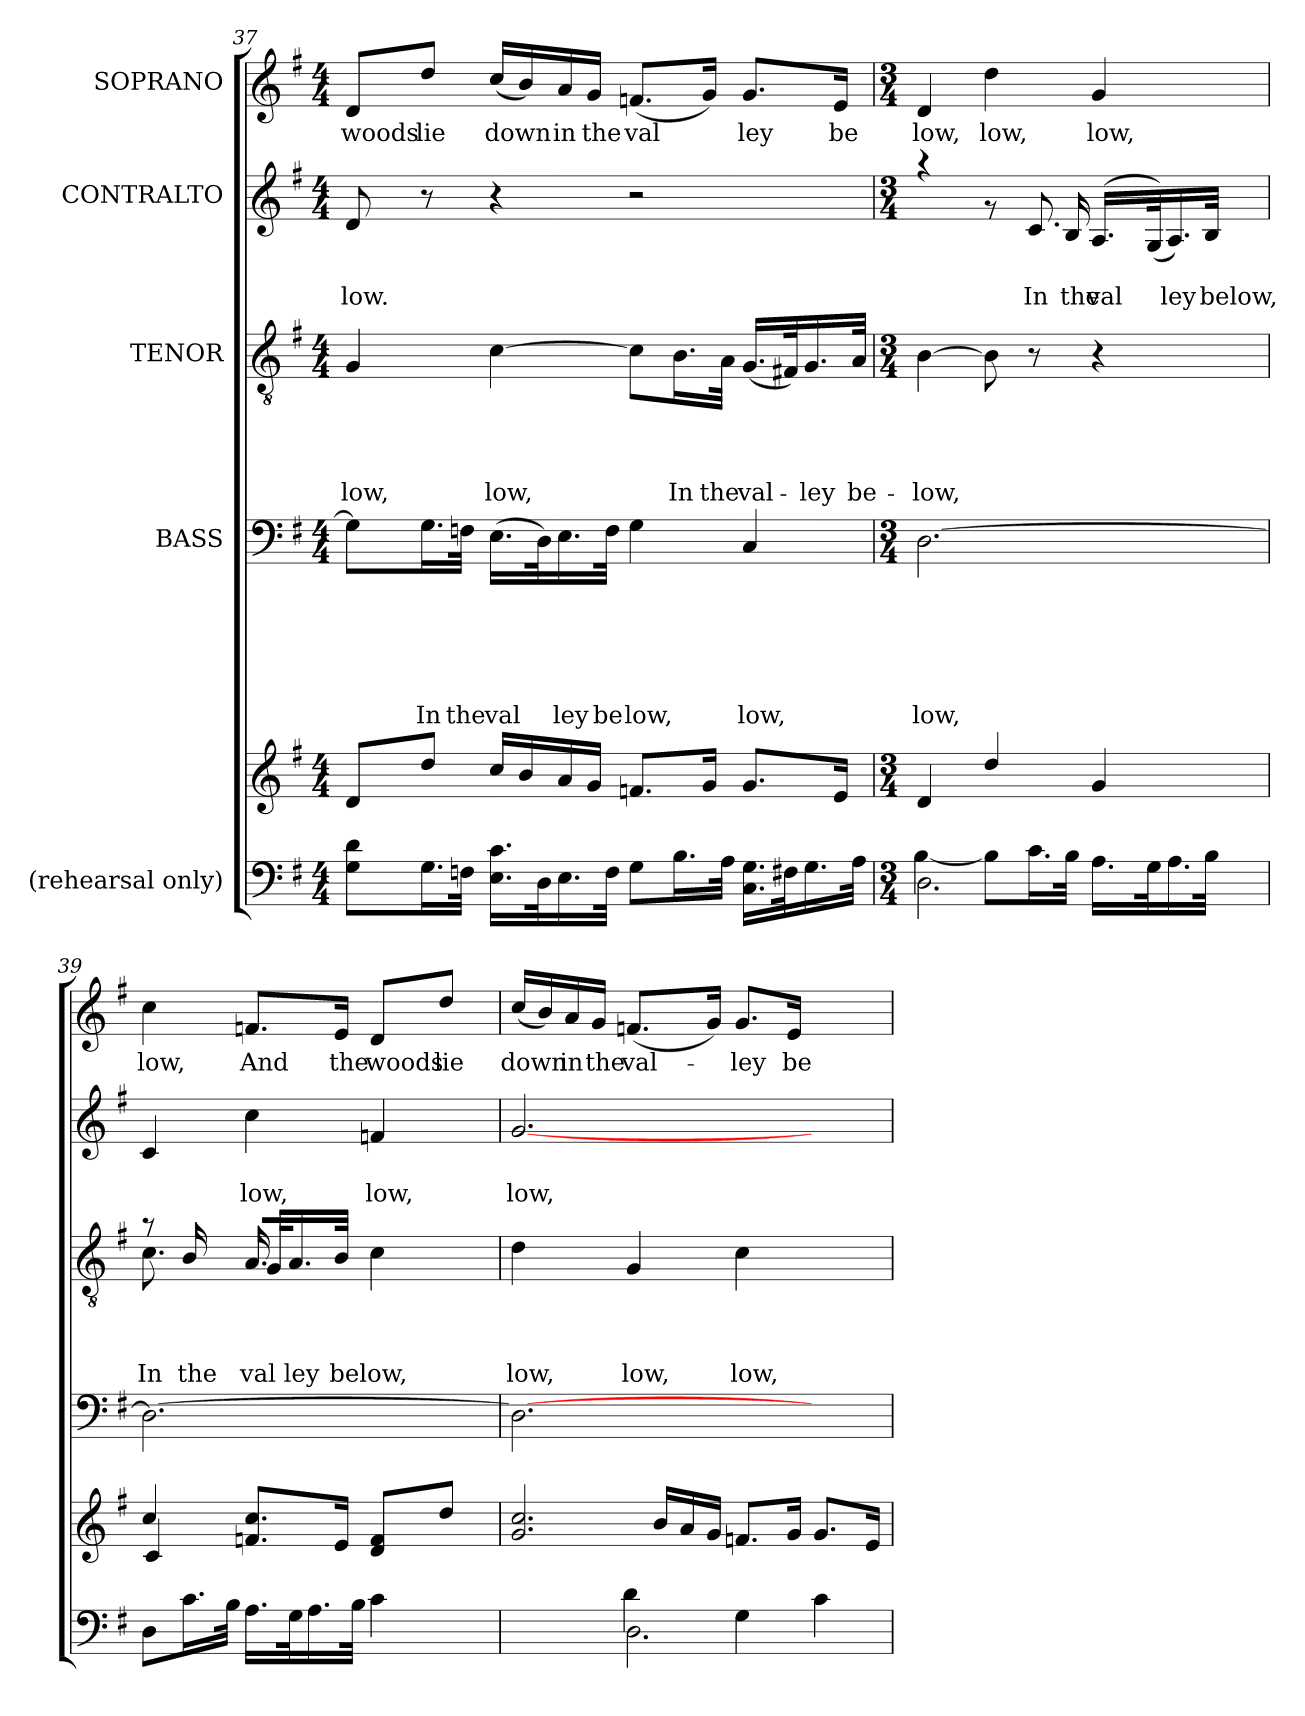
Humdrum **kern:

**kern	**kern	**kern	**text	**text	**text	**text	**text	**text	**kern	**text	**text	**text	**text	**kern	**text	**text	**kern	**text
*part5	*part5	*part4	*part4	*part4	*part4	*part4	*part4	*part4	*part3	*part3	*part3	*part3	*part3	*part2	*part2	*part2	*part1	*part1
*staff6	*staff5	*staff4	*staff4	*staff4	*staff4	*staff4	*staff4	*staff4	*staff3	*staff3	*staff3	*staff3	*staff3	*staff2	*staff2	*staff2	*staff1	*staff1
*I"(rehearsal only)	*	*I"BASS	*	*	*	*	*	*	*I"TENOR	*	*	*	*	*I"CONTRALTO	*	*	*I"SOPRANO	*
*clefF4	*clefG2	*clefF4	*	*	*	*	*	*	*clefGv2	*	*	*	*	*clefG2	*	*	*clefG2	*
*k[f#]	*k[f#]	*k[f#]	*	*	*	*	*	*	*k[f#]	*	*	*	*	*k[f#]	*	*	*k[f#]	*
*G:	*G:	*G:	*	*	*	*	*	*	*G:	*	*	*	*	*G:	*	*	*G:	*
*M4/4	*M4/4	*M4/4	*	*	*	*	*	*	*M4/4	*	*	*	*	*M4/4	*	*	*M4/4	*
=37	=37	=37	=37	=37	=37	=37	=37	=37	=37	=37	=37	=37	=37	=37	=37	=37	=37	=37
!	!	!	!	!	!	!	!	!	!	!	!	!	!LO:LY:b	!	!	!LO:LY:b	!	!LO:LY:b
8G\ 8d\L	8d/L	8G\L]	.	.	.	.	.	.	4G/	.	.	.	low,	8d/	.	low.	8d/L	woods
!	!	!	!	!	!	!	!	!LO:LY:b	!	!	!	!	!	!	!	!	!	!LO:LY:b
16.G\L	8dd/J	16.G\L	.	.	.	.	.	In	.	.	.	.	.	8r	.	.	8dd/J	lie
!	!	!	!	!	!	!	!	!LO:LY:b	!	!	!	!	!	!	!	!	!	!
32Fn\JJk	.	32Fn\JJk	.	.	.	.	.	the	.	.	.	.	.	.	.	.	.	.
!	!	!	!	!	!	!	!	!LO:LY:b	!	!	!	!	!LO:LY:b	!	!	!	!	!LO:LY:b
16.E\ 16.c\LL	16cc/LL	(>16.E\LL	.	.	.	.	.	val	[>4c\	.	.	.	low,	4r	.	.	(<16cc/LL	down
.	16b/	.	.	.	.	.	.	.	.	.	.	.	.	.	.	.	16b/)	.
32D\k	.	32D\k)	.	.	.	.	.	.	.	.	.	.	.	.	.	.	.	.
!	!	!	!	!	!	!	!	!LO:LY:b	!	!	!	!	!	!	!	!	!	!LO:LY:b
16.E\	16a/	16.E\	.	.	.	.	.	ley	.	.	.	.	.	.	.	.	16a/	in
!	!	!	!	!	!	!	!	!	!	!	!	!	!	!	!	!	!	!LO:LY:b
.	16g/JJ	.	.	.	.	.	.	.	.	.	.	.	.	.	.	.	16g/JJ	the
!	!	!	!	!	!	!	!	!LO:LY:b	!	!	!	!	!	!	!	!	!	!
32F\JJk	.	32F\JJk	.	.	.	.	.	be	.	.	.	.	.	.	.	.	.	.
!	!	!	!	!	!	!	!	!LO:LY:b	!	!	!	!	!	!	!	!	!	!LO:LY:b
8G\L	8.fn/L	4G\	.	.	.	.	.	low,	8c\L]	.	.	.	.	2r	.	.	(<8.fn/L	val
!	!	!	!	!	!	!	!	!	!	!	!	!	!LO:LY:b	!	!	!	!	!
16.B\L	.	.	.	.	.	.	.	.	16.B\L	.	.	.	In	.	.	.	.	.
.	16g/Jk	.	.	.	.	.	.	.	.	.	.	.	.	.	.	.	16g/Jk)	.
!	!	!	!	!	!	!	!	!	!	!	!	!	!LO:LY:b	!	!	!	!	!
32A\JJk	.	.	.	.	.	.	.	.	32A\JJk	.	.	.	the	.	.	.	.	.
!	!	!	!	!	!	!	!	!LO:LY:b	!	!	!	!	!LO:LY:b	!	!	!	!	!LO:LY:b
16.C\ 16.G\LL	8.g/L	4C/	.	.	.	.	.	low,	(<16.G/LL	.	.	.	val-	.	.	.	8.g/L	ley
32F#X\k	.	.	.	.	.	.	.	.	32F#X/k)	.	.	.	.	.	.	.	.	.
!	!	!	!	!	!	!	!	!	!	!	!	!	!LO:LY:b	!	!	!	!	!
16.G\	.	.	.	.	.	.	.	.	16.G/	.	.	.	-ley	.	.	.	.	.
!	!	!	!	!	!	!	!	!	!	!	!	!	!	!	!	!	!	!LO:LY:b
.	16e/Jk	.	.	.	.	.	.	.	.	.	.	.	.	.	.	.	16e/Jk	be
!	!	!	!	!	!	!	!	!	!	!	!	!	!LO:LY:b	!	!	!	!	!
32A\JJk	.	.	.	.	.	.	.	.	32A/JJk	.	.	.	be-	.	.	.	.	.
!!LO:LB:g=z
=38!	=38!	=38!	=38!	=38!	=38!	=38!	=38!	=38!	=38!	=38!	=38!	=38!	=38!	=38!	=38!	=38!	=38!	=38!
*M3/4	*M3/4	*M3/4	*	*	*	*	*	*	*M3/4	*	*	*	*	*M3/4	*	*	*M3/4	*
*^	*	*	*	*	*	*	*	*	*	*	*	*	*	*	*	*	*	*
!	!	!	!	!	!	!	!	!	!LO:LY:b	!	!	!	!	!LO:LY:b	!	!	!	!	!LO:LY:b
*	*	*	*	*	*	*	*	*	*	*	*	*	*	*	*^	*	*	*	*
*	*	*	*	*	*	*	*	*	*	*	*	*	*	*	*	*^	*	*	*	*
2.D\	[>4B\	4d/	[>2.D\	.	.	.	.	.	low,	[>4B\	.	.	.	-low,	4raa	4...ryy	2ryy	.	.	4d/	low,
!	!	!	!	!	!	!	!	!	!	!	!	!	!	!	!	!	!	!	!	!	!LO:LY:b
.	8B\L]	4dd/	.	.	.	.	.	.	.	8B\]	.	.	.	.	8rg	.	.	.	.	4dd\	low,
!	!	!	!	!	!	!	!	!	!	!	!	!	!	!	!	!	!	!	!LO:LY:b	!	!
.	16.c\L	.	.	.	.	.	.	.	.	8r	.	.	.	.	8.c/	.	.	.	In	.	.
!	!	!	!	!	!	!	!	!	!	!	!	!	!	!	!	!	!	!	!LO:LY:b	!	!
.	32B\JJk	.	.	.	.	.	.	.	.	.	.	.	.	.	.	16B/	.	.	the	.	.
!	!	!	!	!	!	!	!	!	!	!	!	!	!	!	!	!	!	!	!LO:LY:b	!	!LO:LY:b
.	16.A\LL	4g/	.	.	.	.	.	.	.	4r	.	.	.	.	.	.	(<16.A/LL	.	val	4g/	low,
.	.	.	.	.	.	.	.	.	.	.	.	.	.	.	.	8..ryy	.	.	.	.	.
.	.	.	.	.	.	.	.	.	.	.	.	.	.	.	8.ryy	.	.	.	.	.	.
.	32G\k	.	.	.	.	.	.	.	.	.	.	.	.	.	.	.	(>32G/k)	.	.	.	.
!	!	!	!	!	!	!	!	!	!	!	!	!	!	!	!	!	!	!	!LO:LY:b	!	!
.	16.A\	.	.	.	.	.	.	.	.	.	.	.	.	.	.	.	16.A/)	.	ley	.	.
!	!	!	!	!	!	!	!	!	!	!	!	!	!	!	!	!	!	!	!LO:LY:b	!	!
.	32B\JJk	.	.	.	.	.	.	.	.	.	.	.	.	.	.	.	32B/JJk	.	below,	.	.
=39!	=39!	=39!	=39!	=39!	=39!	=39!	=39!	=39!	=39!	=39!	=39!	=39!	=39!	=39!	=39!	=39!	=39!	=39!	=39!	=39!	=39!
*	*	*^	*	*	*	*	*	*	*	*^	*	*	*	*	*	*	*	*	*	*	*
!	!	!	!	!	!	!	!	!	!	!	!	!	!	!	!	!LO:LY:b	!	!	!	!	!	!	!LO:LY:b
*v	*v	*	*	*	*	*	*	*	*	*	*	*^	*	*	*	*	*v	*v	*v	*	*	*	*
8D\L	4cc/	4c/	2.D\_	.	.	.	.	.	.	8ra	8.c\	4ryy	.	.	.	In	4c/	.	.	4cc\	low,
!	!	!	!	!	!	!	!	!	!	!	!	!	!	!	!	!LO:LY:b	!	!	!	!	!
16.c\L	.	.	.	.	.	.	.	.	.	16B/	.	.	.	.	.	the	.	.	.	.	.
.	.	.	.	.	.	.	.	.	.	16ryy	2ryy	.	.	.	.	.	.	.	.	.	.
32B\JJk	.	.	.	.	.	.	.	.	.	.	.	.	.	.	.	.	.	.	.	.	.
!	!	!	!	!	!	!	!	!	!	!	!	!	!	!	!	!LO:LY:b	!	!	!LO:LY:b	!	!LO:LY:b
16.A\LL	8.fn/ 8.cc/L	2ryy	.	.	.	.	.	.	.	(<16.A/	.	32G/KLL)	.	.	.	val	4cc\	.	low,	8.fn/L	And
.	.	.	.	.	.	.	.	.	.	.	.	16ryy	.	.	.	.	.	.	.	.	.
!	!	!	!	!	!	!	!	!	!	!	!	!	!	!	!	!LO:LY:b	!	!	!	!	!
32G\k	.	.	.	.	.	.	.	.	.	4ryy	.	16.A/	.	.	.	ley	.	.	.	.	.
16.A\	.	.	.	.	.	.	.	.	.	.	.	.	.	.	.	.	.	.	.	.	.
!	!	!	!	!	!	!	!	!	!	!	!	!	!	!	!	!LO:LY:b	!	!	!	!	!LO:LY:b
.	16e/Jk	.	.	.	.	.	.	.	.	.	.	32B/JJk	.	.	.	below,	.	.	.	16e/Jk	the
32B\JJk	.	.	.	.	.	.	.	.	.	.	.	32ryy	.	.	.	.	.	.	.	.	.
!	!	!	!	!	!	!	!	!	!	!	!	!	!	!	!	!	!	!	!LO:LY:b	!	!LO:LY:b
4c\	8d/ 8f/L	.	.	.	.	.	.	.	.	.	.	4c\	.	.	.	.	4fn/	.	low,	8d/L	woods
.	.	.	.	.	.	.	.	.	.	8ryy	.	.	.	.	.	.	.	.	.	.	.
!	!	!	!	!	!	!	!	!	!	!	!	!	!	!	!	!	!	!	!	!	!LO:LY:b
.	8dd/J	.	.	.	.	.	.	.	.	.	.	.	.	.	.	.	.	.	.	8dd/J	lie
.	.	.	.	.	.	.	.	.	.	.	16ryy	.	.	.	.	.	.	.	.	.	.
.	.	.	.	.	.	.	.	.	.	32ryy	.	.	.	.	.	.	.	.	.	.	.
*	*	*	*	*	*	*	*	*	*	*v	*v	*v	*	*	*	*	*	*	*	*	*
=40!	=40!	=40!	=40!	=40!	=40!	=40!	=40!	=40!	=40!	=40!	=40!	=40!	=40!	=40!	=40!	=40!	=40!	=40!	=40!
*^	*	*	*	*	*	*	*	*	*	*	*	*	*	*	*	*	*	*	*
!	!	!	!	!	!	!	!	!	!	!	!	!	!	!	!LO:LY:b	!	!	!LO:LY:b	!	!LO:LY:b
4ryy	4ryy	2.g/ 2.cc/	4ryy	2.D\_	.	.	.	.	.	.	4d\	.	.	.	low,	[<2.g/	.	low,	(<16cc/LL	down
.	.	.	.	.	.	.	.	.	.	.	.	.	.	.	.	.	.	.	16b/)	.
!	!	!	!	!	!	!	!	!	!	!	!	!	!	!	!	!	!	!	!	!LO:LY:b
.	.	.	.	.	.	.	.	.	.	.	.	.	.	.	.	.	.	.	16a/	in
!	!	!	!	!	!	!	!	!	!	!	!	!	!	!	!	!	!	!	!	!LO:LY:b
.	.	.	.	.	.	.	.	.	.	.	.	.	.	.	.	.	.	.	16g/JJ	the
!	!	!	!	!	!	!	!	!	!	!	!	!	!	!	!LO:LY:b	!	!	!	!	!LO:LY:b
2.D\	4d\	.	16ryy	.	.	.	.	.	.	.	4G/	.	.	.	low,	.	.	.	(<8.fn/L	val-
.	.	.	16b/LL	.	.	.	.	.	.	.	.	.	.	.	.	.	.	.	.	.
.	.	.	16a/	.	.	.	.	.	.	.	.	.	.	.	.	.	.	.	.	.
.	.	.	16g/JJ	.	.	.	.	.	.	.	.	.	.	.	.	.	.	.	16g/Jk)	.
!	!	!	!	!	!	!	!	!	!	!	!	!	!	!	!LO:LY:b	!	!	!	!	!LO:LY:b
.	4G\	.	8.fn/L	.	.	.	.	.	.	.	4c\	.	.	.	low,	.	.	.	8.g/L	-ley
!	!	!	!	!	!	!	!	!	!	!	!	!	!	!	!	!	!	!	!	!LO:LY:b
.	.	.	16g/Jk	.	.	.	.	.	.	.	.	.	.	.	.	.	.	.	16e/Jk	be-
.	4c\	4ryy	8.g/L	4ryy	.	.	.	.	.	.	4ryy	.	.	.	.	4ryy	.	.	4ryy	.
.	.	.	16e/Jk	.	.	.	.	.	.	.	.	.	.	.	.	.	.	.	.	.
*v	*v	*	*	*	*	*	*	*	*	*	*	*	*	*	*	*	*	*	*	*
*	*v	*v	*	*	*	*	*	*	*	*	*	*	*	*	*	*	*	*	*
=!	=!	=!	=!	=!	=!	=!	=!	=!	=!	=!	=!	=!	=!	=!	=!	=!	=!	=!
*-	*-	*-	*-	*-	*-	*-	*-	*-	*-	*-	*-	*-	*-	*-	*-	*-	*-	*-
